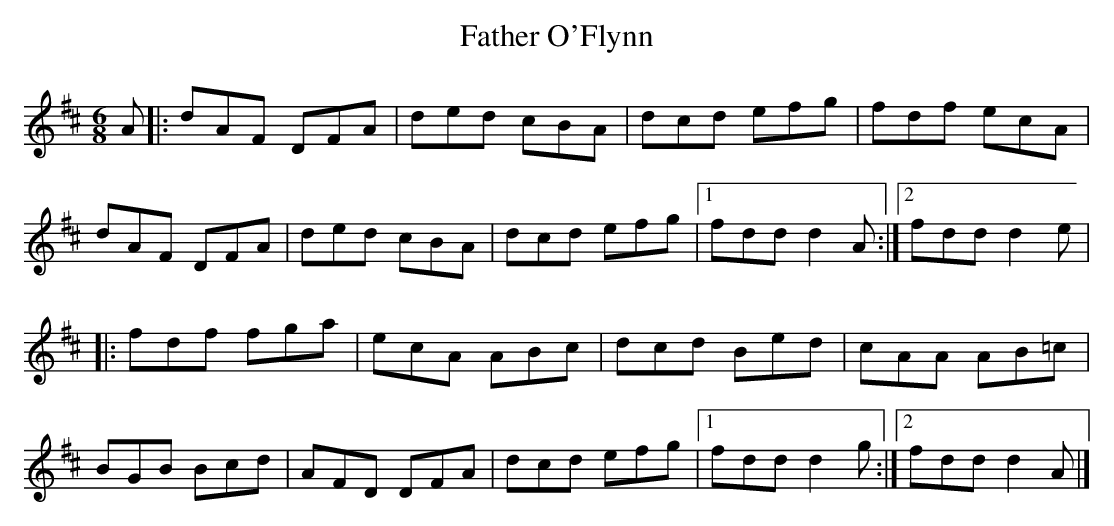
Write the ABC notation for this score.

X:1
T:Father O'Flynn
M:6/8
L:1/8
K:D
A[|:dAF DFA|ded cBA|dcd efg|fdf ecA|!
dAF DFA|ded cBA|dcd efg|1fdd d2A:|2fdd d2e|!
|:fdf fga|ecA ABc|dcd Bed|cAA AB=c|!
BGB Bcd|AFD DFA|dcd efg|1fdd d2g:|2fdd d2A|]!
